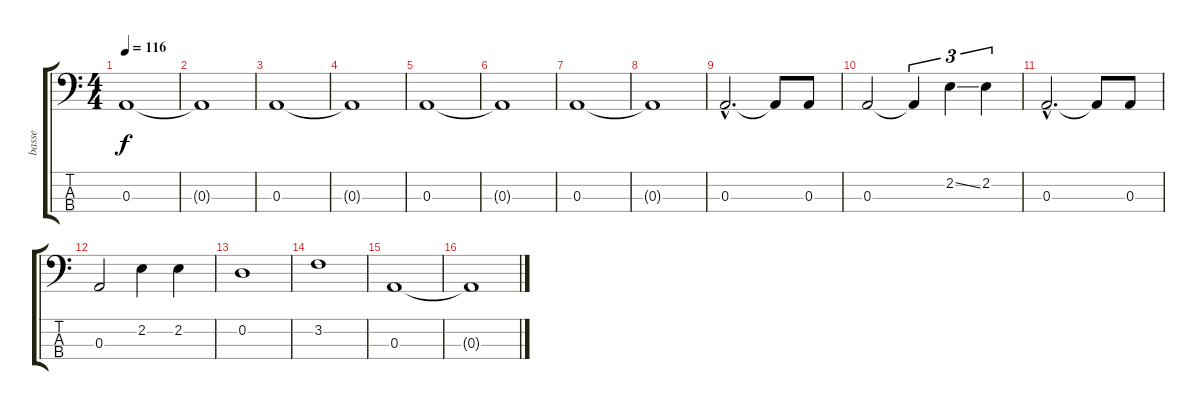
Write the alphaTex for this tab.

\track ("basse" "basse") {instrument electricbassfinger}
\staff {score tabs}
\tuning (G2 D2 A1 E1) {hide}
\ts (4 4)
\tempo 116
\clef f4
\ks c
0.3.1{dy f} |
0.3{t}.1 |
0.3.1 |
0.3{t}.1 |
0.3.1 |
0.3{t}.1 |
0.3.1 |
0.3{t}.1 |
0.3{hac}.2{d} 0.3{t}.8 0.3.8 |
0.3.2 0.3{t}.4{tu (3 2)} 2.2{ss}.4{tu (3 2)} 2.2.4{tu (3 2)} |
0.3{hac}.2{d} 0.3{t}.8 0.3.8 |
0.3.2 2.2.4 2.2.4 |
0.2.1 |
3.2.1 |
0.3.1 |
0.3{t}.1
